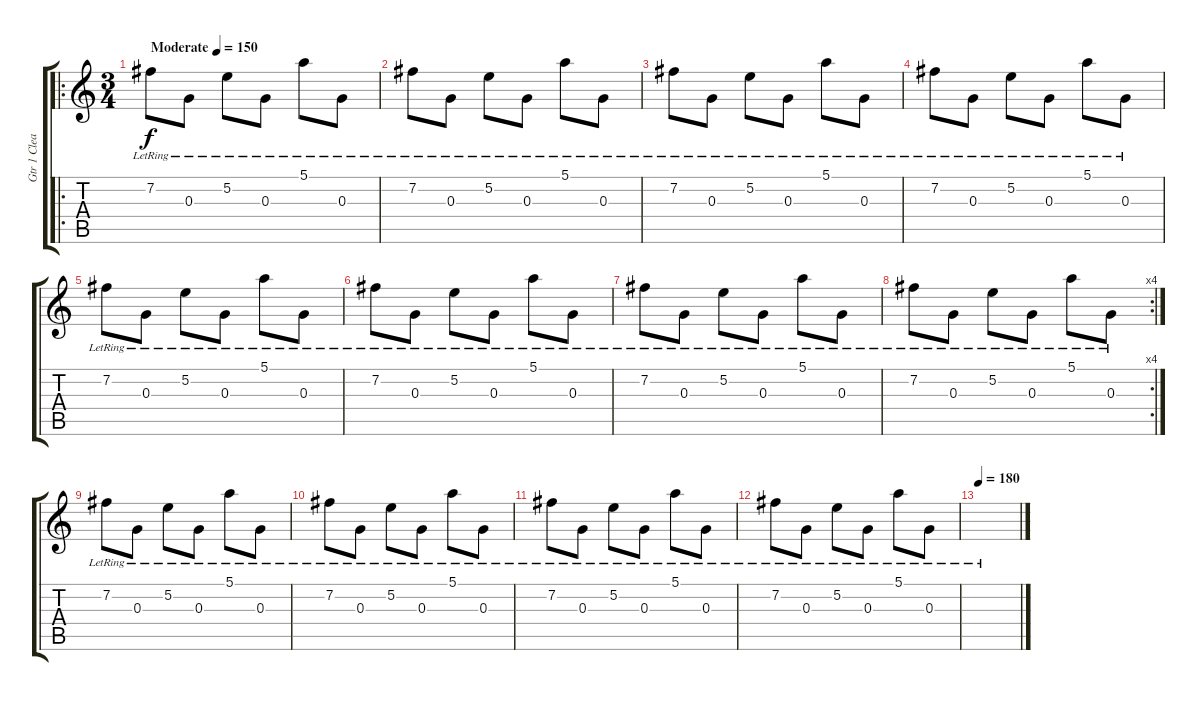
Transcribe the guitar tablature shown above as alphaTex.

\track ("Gtr 1 Clean" "Gtr 1 Clea") {instrument electricguitarclean}
\staff {score tabs}
\tuning (E4 B3 G3 D3 A2 E2) {hide}
\ro
\ts (3 4)
\tempo (150 "Moderate")
\clef g2
\ks c
7.2{lr}.8{dy f instrument electricguitarclean} 0.3{lr}.8 5.2{lr}.8 0.3{lr}.8 5.1{lr}.8 0.3{lr}.8 |
7.2{lr}.8 0.3{lr}.8 5.2{lr}.8 0.3{lr}.8 5.1{lr}.8 0.3{lr}.8 |
7.2{lr}.8 0.3{lr}.8 5.2{lr}.8 0.3{lr}.8 5.1{lr}.8 0.3{lr}.8 |
7.2{lr}.8 0.3{lr}.8 5.2{lr}.8 0.3{lr}.8 5.1{lr}.8 0.3{lr}.8 |
7.2{lr}.8 0.3{lr}.8 5.2{lr}.8 0.3{lr}.8 5.1{lr}.8 0.3{lr}.8 |
7.2{lr}.8 0.3{lr}.8 5.2{lr}.8 0.3{lr}.8 5.1{lr}.8 0.3{lr}.8 |
7.2{lr}.8 0.3{lr}.8 5.2{lr}.8 0.3{lr}.8 5.1{lr}.8 0.3{lr}.8 |
\rc 4
7.2{lr}.8 0.3{lr}.8 5.2{lr}.8 0.3{lr}.8 5.1{lr}.8 0.3{lr}.8 |
7.2{lr}.8 0.3{lr}.8 5.2{lr}.8 0.3{lr}.8 5.1{lr}.8 0.3{lr}.8 |
7.2{lr}.8 0.3{lr}.8 5.2{lr}.8 0.3{lr}.8 5.1{lr}.8 0.3{lr}.8 |
7.2{lr}.8 0.3{lr}.8 5.2{lr}.8 0.3{lr}.8 5.1{lr}.8 0.3{lr}.8 |
7.2{lr}.8 0.3{lr}.8 5.2{lr}.8 0.3{lr}.8 5.1{lr}.8 0.3{lr}.8 |
\tempo 200
\tempo 180
